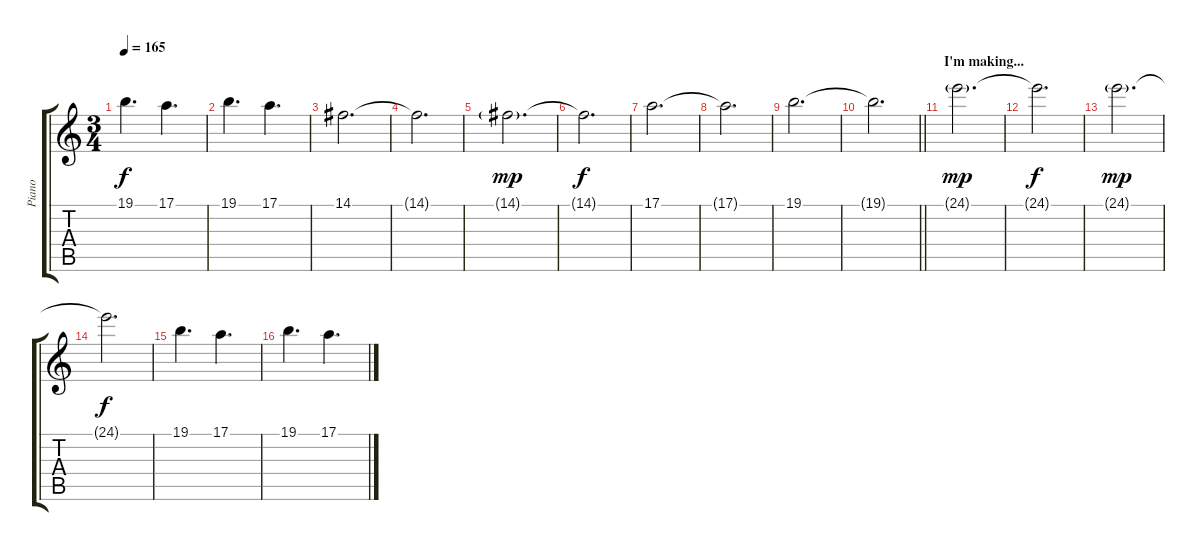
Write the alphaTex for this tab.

\track ("Piano" "Piano") {instrument acousticgrandpiano}
\staff {score tabs}
\tuning (E4 B3 G3 D3 A2 E2) {hide}
\ts (3 4)
\tempo 165
\clef g2
\ks c
19.1.4{d dy f} 17.1.4{d} |
19.1.4{d} 17.1.4{d} |
14.1.2{d} |
14.1{t}.2{d} |
14.1{g}.2{d dy mp} |
14.1{t}.2{d dy f} |
17.1.2{d} |
17.1{t}.2{d} |
19.1.2{d} |
\barLineRight lightlight
19.1{t}.2{d} |
\section ("" "I'm making...")
24.1{g}.2{d dy mp} |
24.1{t}.2{d dy f} |
24.1{g}.2{d dy mp} |
24.1{t}.2{d dy f} |
19.1.4{d} 17.1.4{d} |
19.1.4{d} 17.1.4{d}
